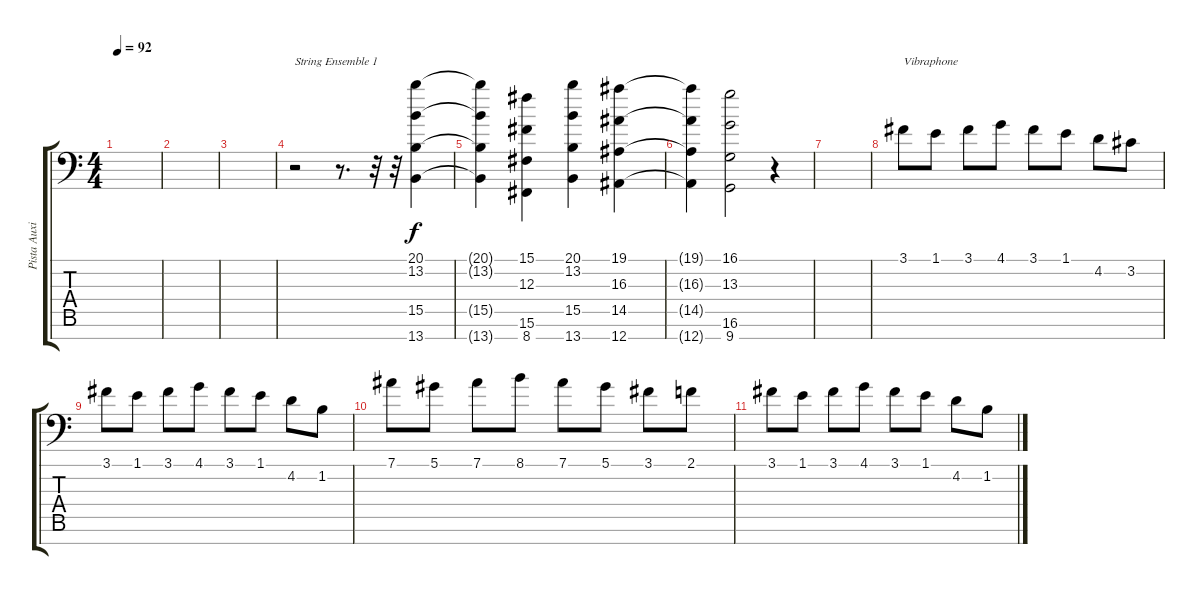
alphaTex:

\track ("Pista Auxiliar o Teclados..." "Pista Auxi") {instrument violin}
\staff {score tabs}
\tuning (Eb4 Bb3 Gb3 Db3 Ab2 Eb2 Bb1) {hide}
\ts (4 4)
\tempo 92
\clef f4
\ks c
|
|
|
r.2{txt "String Ensemble 1" volume 11 instrument stringensemble1} r.8{d} r.32 r.32 (20.1 13.2 15.5 13.7).4 |
(20.1{t} 13.2{t} 15.5{t} 13.7{t}).4 (15.1 12.3 15.6 8.7).4 (20.1 13.2 15.5 13.7).4 (19.1 16.3 14.5 12.7).4 |
(19.1{t} 16.3{t} 14.5{t} 12.7{t}).4 (16.1 13.3 16.6 9.7).2 r.4 |
|
3.1.8{txt "Vibraphone" volume 11 instrument vibraphone} 1.1.8 3.1.8 4.1.8 3.1.8 1.1.8 4.2.8 3.2.8 |
3.1.8 1.1.8 3.1.8 4.1.8 3.1.8 1.1.8 4.2.8 1.2.8 |
7.1.8 5.1.8 7.1.8 8.1.8 7.1.8 5.1.8 3.1.8 2.1.8 |
3.1.8 1.1.8 3.1.8 4.1.8 3.1.8 1.1.8 4.2.8 1.2.8
